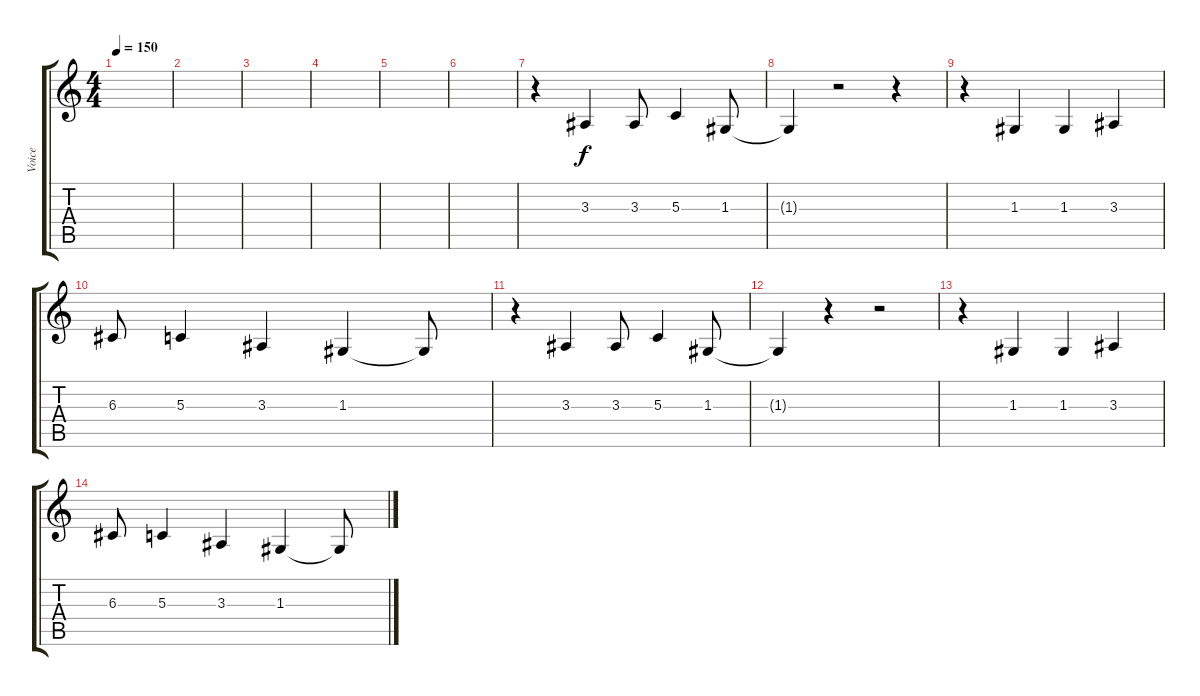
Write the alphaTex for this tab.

\track ("Voice" "Voice") {instrument lead2sawtooth}
\staff {score tabs}
\tuning (E4 B3 G3 D3 A2 E2) {hide}
\ts (4 4)
\tempo 150
\clef g2
\ks c
|
|
|
|
|
|
r.4 3.3.4 3.3.8 5.3.4 1.3.8 |
1.3{t}.4 r.2 r.4 |
r.4 1.3.4 1.3.4 3.3.4 |
6.3.8 5.3.4 3.3.4 1.3.4 1.3{t}.8 |
r.4 3.3.4 3.3.8 5.3.4 1.3.8 |
1.3{t}.4 r.4 r.2 |
r.4 1.3.4 1.3.4 3.3.4 |
6.3.8 5.3.4 3.3.4 1.3.4 1.3{t}.8
